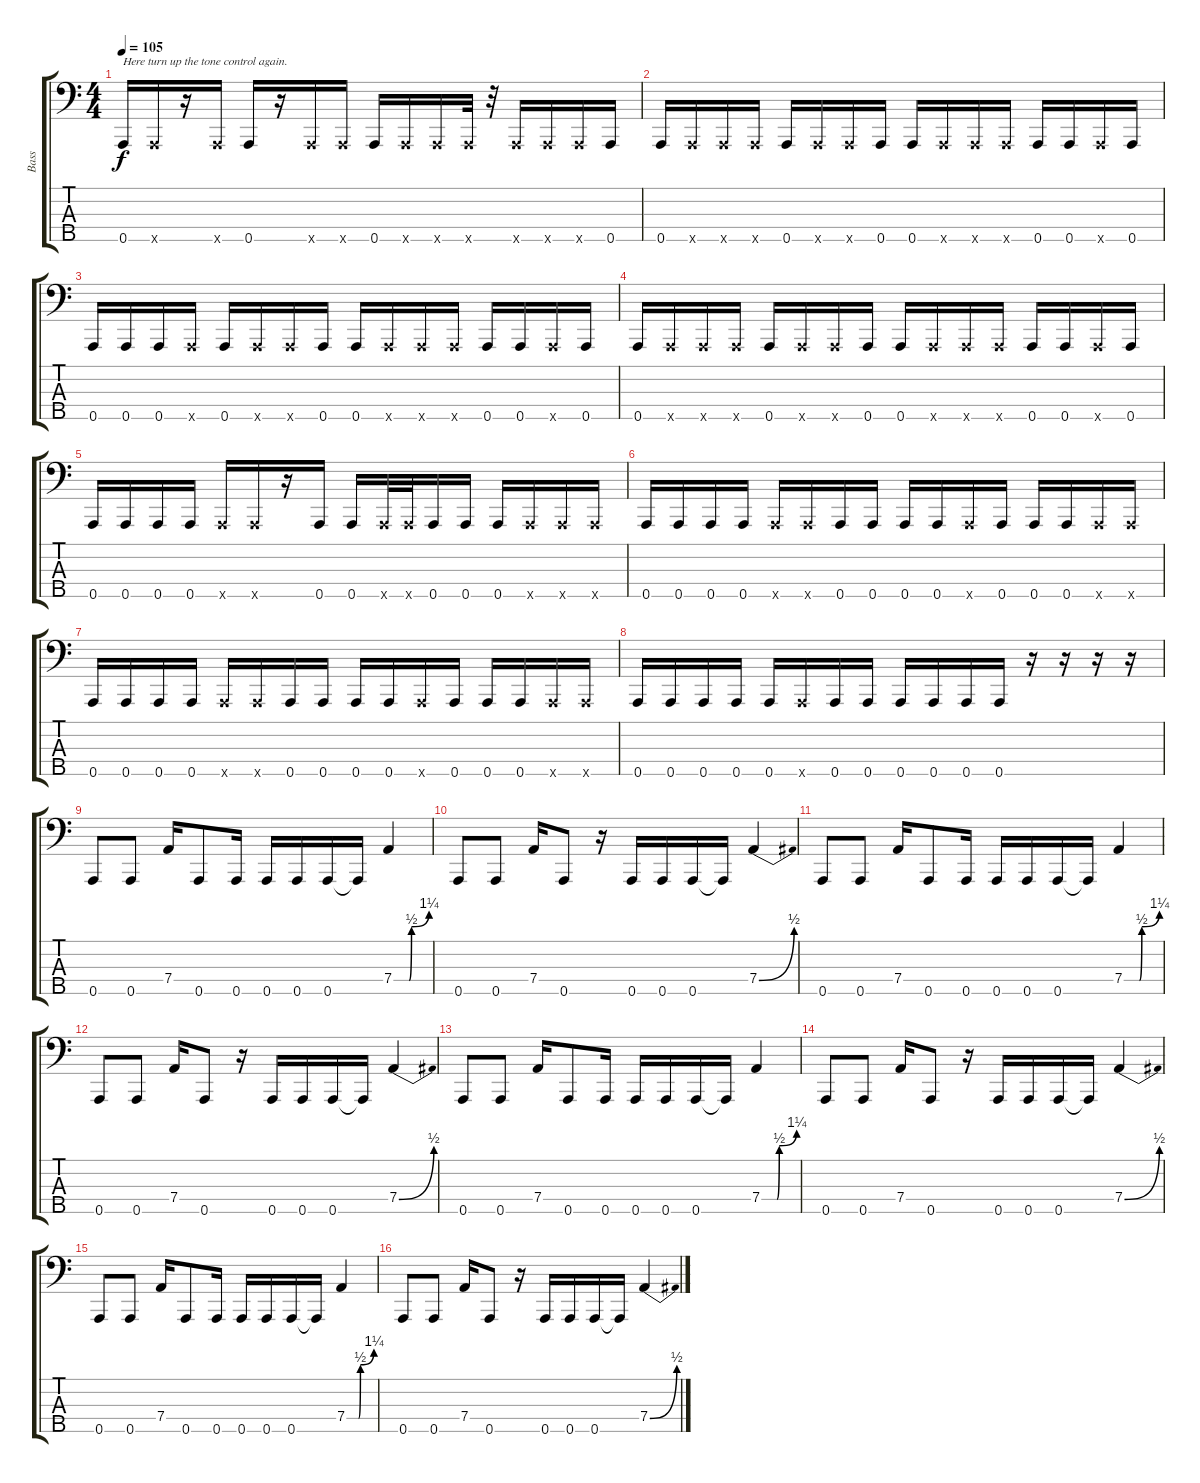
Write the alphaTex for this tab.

\track ("Bass" "Bass") {instrument slapbass1}
\staff {score tabs}
\tuning (F2 C2 G1 D1 A0) {hide}
\ts (4 4)
\tempo 105
\clef f4
\ks c
0.5.16{txt "Here turn up the tone control again." dy f instrument slapbass1} 0.5{x}.16 r.16 0.5{x}.16 0.5.16 r.16 0.5{x}.16 0.5{x}.16 0.5.16 0.5{x}.16 0.5{x}.16 0.5{x}.32 r.32 0.5{x}.16 0.5{x}.16 0.5{x}.16 0.5.16 |
0.5.16 0.5{x}.16 0.5{x}.16 0.5{x}.16 0.5.16 0.5{x}.16 0.5{x}.16 0.5.16 0.5.16 0.5{x}.16 0.5{x}.16 0.5{x}.16 0.5.16 0.5.16 0.5{x}.16 0.5.16 |
0.5.16 0.5.16 0.5.16 0.5{x}.16 0.5.16 0.5{x}.16 0.5{x}.16 0.5.16 0.5.16 0.5{x}.16 0.5{x}.16 0.5{x}.16 0.5.16 0.5.16 0.5{x}.16 0.5.16 |
0.5.16 0.5{x}.16 0.5{x}.16 0.5{x}.16 0.5.16 0.5{x}.16 0.5{x}.16 0.5.16 0.5.16 0.5{x}.16 0.5{x}.16 0.5{x}.16 0.5.16 0.5.16 0.5{x}.16 0.5.16 |
0.5.16 0.5.16 0.5.16 0.5.16 0.5{x}.16 0.5{x}.16 r.16 0.5.16 0.5.16 0.5{x}.32 0.5{x}.32 0.5.16 0.5.16 0.5.16 0.5{x}.16 0.5{x}.16 0.5{x}.16 |
0.5.16 0.5.16 0.5.16 0.5.16 0.5{x}.16 0.5{x}.16 0.5.16 0.5.16 0.5.16 0.5.16 0.5{x}.16 0.5.16 0.5.16 0.5.16 0.5{x}.16 0.5{x}.16 |
0.5.16 0.5.16 0.5.16 0.5.16 0.5{x}.16 0.5{x}.16 0.5.16 0.5.16 0.5.16 0.5.16 0.5{x}.16 0.5.16 0.5.16 0.5.16 0.5{x}.16 0.5{x}.16 |
0.5.16 0.5.16 0.5.16 0.5.16 0.5.16 0.5{x}.16 0.5.16 0.5.16 0.5.16 0.5.16 0.5.16 0.5.16 r.16 r.16 r.16 r.16 |
0.5.8 0.5.8 7.4.16 0.5.8 0.5.16 0.5.16 0.5.16 0.5.16 0.5{t}.16 7.4{be (custom 0 0 26 0 30 2 60 5)}.4 |
0.5.8 0.5.8 7.4.16 0.5.8 r.16 0.5.16 0.5.16 0.5.16 0.5{t}.16 7.4{be (bend 0 0 60 2)}.4 |
0.5.8 0.5.8 7.4.16 0.5.8 0.5.16 0.5.16 0.5.16 0.5.16 0.5{t}.16 7.4{be (custom 0 0 26 0 30 2 60 5)}.4 |
0.5.8 0.5.8 7.4.16 0.5.8 r.16 0.5.16 0.5.16 0.5.16 0.5{t}.16 7.4{be (bend 0 0 60 2)}.4 |
0.5.8 0.5.8 7.4.16 0.5.8 0.5.16 0.5.16 0.5.16 0.5.16 0.5{t}.16 7.4{be (custom 0 0 26 0 30 2 60 5)}.4 |
0.5.8 0.5.8 7.4.16 0.5.8 r.16 0.5.16 0.5.16 0.5.16 0.5{t}.16 7.4{be (bend 0 0 60 2)}.4 |
0.5.8 0.5.8 7.4.16 0.5.8 0.5.16 0.5.16 0.5.16 0.5.16 0.5{t}.16 7.4{be (custom 0 0 26 0 30 2 60 5)}.4 |
0.5.8 0.5.8 7.4.16 0.5.8 r.16 0.5.16 0.5.16 0.5.16 0.5{t}.16 7.4{be (bend 0 0 60 2)}.4
